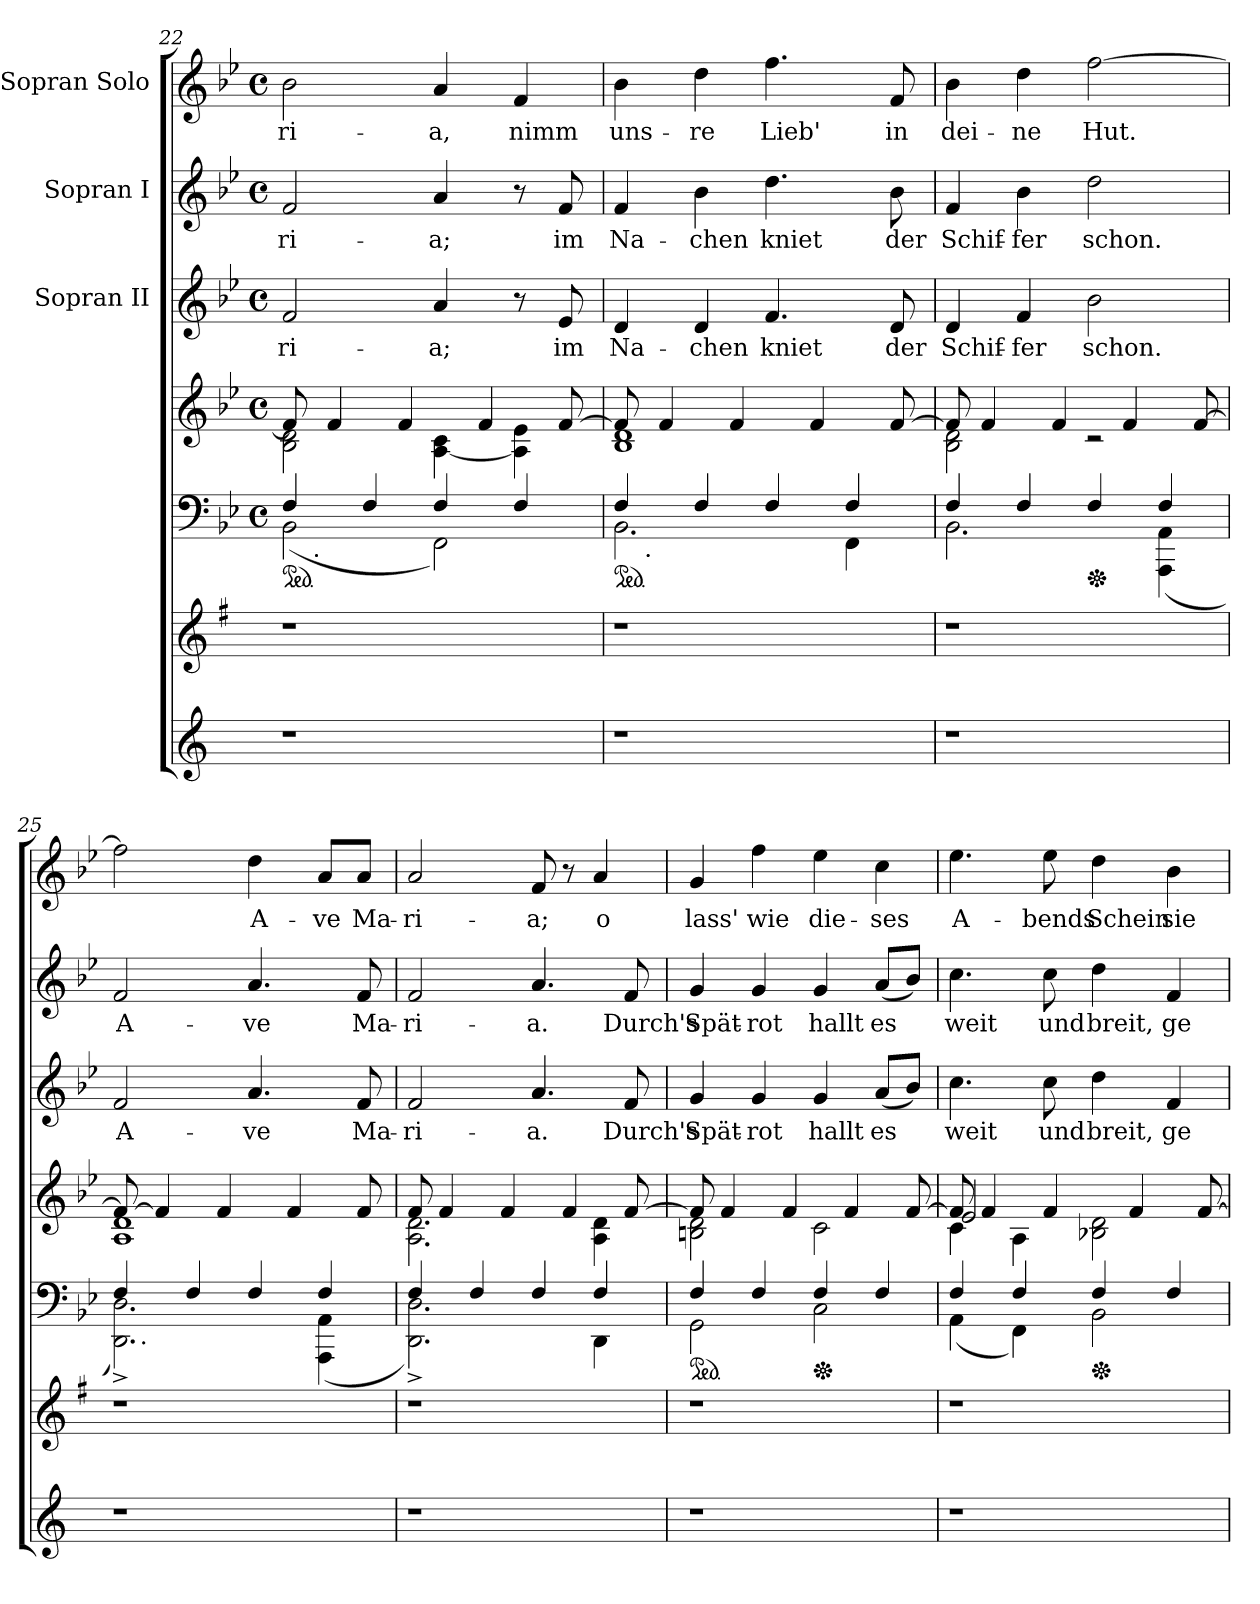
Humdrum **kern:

**kern	**kern	**kern	**kern	**kern	**text	**kern	**text	**kern	**text
*part7	*part6	*part5	*part4	*part3	*part3	*part2	*part2	*part1	*part1
*staff7	*staff6	*staff5	*staff4	*staff3	*staff3	*staff2	*staff2	*staff1	*staff1
*	*	*	*	*I"Sopran II	*	*I"Sopran I	*	*I"Sopran Solo	*
*clefG2	*clefG2	*clefF4	*clefG2	*clefG2	*	*clefG2	*	*clefG2	*
*	*ITrd-3c-5	*ITrd-3c-5	*ITrd-3c-5	*ITrd-3c-5	*	*ITrd-3c-5	*	*ITrd-3c-5	*
*k[]	*k[]	*k[b-e-a-]	*k[b-e-a-]	*k[b-e-a-]	*	*k[b-e-a-]	*	*k[b-e-a-]	*
*C:	*C:	*E-:	*E-:	*E-:	*	*E-:	*	*E-:	*
*	*	*M4/4	*M4/4	*M4/4	*	*M4/4	*	*M4/4	*
*	*	*met(c)	*met(c)	*met(c)	*	*met(c)	*	*met(c)	*
*	*	*ped	*	*	*	*	*	*	*
=22	=22	=22	=22	=22	=22	=22	=22	=22	=22
*	*	*^	*^	*	*	*	*	*	*
!	!	!	!	!	!	!	!LO:LY:b	!	!LO:LY:b	!	!LO:LY:b
*	*	*	*^	*	*	*	*	*	*	*	*
1r	1r	4B-/	(<2E-\	16.ryy	8b-/]	2e-\ 2g\	2b-/	-ri-	2b-/	-ri-	2ee-\	-ri-
!	!	!	!	!LO:TX:b:t=.	!	!	!	!	!	!	!	!
.	.	.	.	2ryy	.	.	.	.	.	.	.	.
.	.	.	.	.	4b-/	.	.	.	.	.	.	.
.	.	4B-/	.	.	.	.	.	.	.	.	.	.
.	.	.	.	.	4b-/	.	.	.	.	.	.	.
!	!	!	!	!	!	!	!	!LO:LY:b	!	!LO:LY:b	!	!LO:LY:b
.	.	4B-/	2BB-\)	.	.	[<4d\ 4f\	4dd/	-a;	4dd/	-a;	4dd/	-a,
.	.	.	.	4ryy	.	.	.	.	.	.	.	.
.	.	.	.	.	4b-/	.	.	.	.	.	.	.
!	!	!	!	!	!	!	!	!	!	!	!	!LO:LY:b
.	.	4B-/	.	.	.	4d\] 4a-\	8r	.	8r	.	4b-/	nimm
.	.	.	.	8ryy	.	.	.	.	.	.	.	.
!	!	!	!	!	!	!	!	!LO:LY:b	!	!LO:LY:b	!	!
.	.	.	.	.	[>8b-/	.	8a-/	im	8b-/	im	.	.
.	.	.	.	32ryy	.	.	.	.	.	.	.	.
=23	=23	=23	=23	=23	=23	=23	=23	=23	=23	=23	=23	=23
*	*	*ped	*	*	*	*	*	*	*	*	*	*
!	!	!	!	!	!	!	!	!LO:LY:b	!	!LO:LY:b	!	!LO:LY:b
1r	1r	4B-/	2.E-\	16.ryy	8b-/]	1e- 1g	4g/	Na-	4b-/	Na-	4ee-\	uns-
!	!	!	!	!LO:TX:b:t=.	!	!	!	!	!	!	!	!
.	.	.	.	2ryy	.	.	.	.	.	.	.	.
.	.	.	.	.	4b-/	.	.	.	.	.	.	.
!	!	!	!	!	!	!	!	!LO:LY:b	!	!LO:LY:b	!	!LO:LY:b
.	.	4B-/	.	.	.	.	4g/	-chen	4ee-\	-chen	4gg\	-re
.	.	.	.	.	4b-/	.	.	.	.	.	.	.
!	!	!	!	!	!	!	!	!LO:LY:b	!	!LO:LY:b	!	!LO:LY:b
.	.	4B-/	.	.	.	.	4.b-/	kniet	4.gg\	kniet	4.bb-\	Lieb'
.	.	.	.	4ryy	.	.	.	.	.	.	.	.
.	.	.	.	.	4b-/	.	.	.	.	.	.	.
.	.	4B-/	4BB-\	.	.	.	.	.	.	.	.	.
.	.	.	.	8ryy	.	.	.	.	.	.	.	.
!	!	!	!	!	!	!	!	!LO:LY:b	!	!LO:LY:b	!	!LO:LY:b
.	.	.	.	.	[>8b-/	.	8g/	der	8ee-\	der	8b-/	in
.	.	.	.	32ryy	.	.	.	.	.	.	.	.
=24	=24	=24	=24	=24	=24	=24	=24	=24	=24	=24	=24	=24
!	!	!	!	!	!	!	!	!LO:LY:b	!	!LO:LY:b	!	!LO:LY:b
*	*	*	*v	*v	*	*	*	*	*	*	*	*
1r	1r	4B-/	2.E-\	8b-/]	2e-\ 2g\	4g/	Schif-	4b-/	Schif-	4ee-\	dei-
.	.	.	.	4b-/	.	.	.	.	.	.	.
!	!	!	!	!	!	!	!LO:LY:b	!	!LO:LY:b	!	!LO:LY:b
.	.	4B-/	.	.	.	4b-/	-fer	4ee-\	-fer	4gg\	-ne
.	.	.	.	4b-/	.	.	.	.	.	.	.
*	*	*Xped	*	*	*	*	*	*	*	*	*
!	!	!	!	!	!	!	!LO:LY:b	!	!LO:LY:b	!	!LO:LY:b
.	.	4B-/	.	.	2rc	2ee-\	schon.	2gg\	schon.	[>2bb-\	Hut.
.	.	.	.	4b-/	.	.	.	.	.	.	.
.	.	4B-/	(4DD\ 4D\	.	.	.	.	.	.	.	.
.	.	.	.	[>8b-/	.	.	.	.	.	.	.
=25	=25	=25	=25	=25	=25	=25	=25	=25	=25	=25	=25
!	!	!	!	!	!	!	!LO:LY:b	!	!LO:LY:b	!	!
*	*	*	*^	*	*	*	*	*	*	*	*
1r	1r	4B-/	2.GG\^< 2.G\^<)	16.ryy	8b-/_	1d 1g	2b-/	A-	2b-/	A-	2bb-\]	.
!	!	!	!	!LO:TX:b:t=.	!	!	!	!	!	!	!	!
.	.	.	.	2ryy	.	.	.	.	.	.	.	.
.	.	.	.	.	4b-/]	.	.	.	.	.	.	.
.	.	4B-/	.	.	.	.	.	.	.	.	.	.
.	.	.	.	.	4b-/	.	.	.	.	.	.	.
!	!	!	!	!	!	!	!	!LO:LY:b	!	!LO:LY:b	!	!LO:LY:b
.	.	4B-/	.	.	.	.	4.dd/	-ve	4.dd/	-ve	4gg\	A-
.	.	.	.	4ryy	.	.	.	.	.	.	.	.
.	.	.	.	.	4b-/	.	.	.	.	.	.	.
!	!	!	!	!	!	!	!	!	!	!	!	!LO:LY:b
.	.	4B-/	(4DD\ 4D\	.	.	.	.	.	.	.	8dd/L	-ve
.	.	.	.	8ryy	.	.	.	.	.	.	.	.
!	!	!	!	!	!	!	!	!LO:LY:b	!	!LO:LY:b	!	!LO:LY:b
.	.	.	.	.	8b-/	.	8b-/	Ma-	8b-/	Ma-	8dd</J	Ma-
.	.	.	.	32ryy	.	.	.	.	.	.	.	.
!!LO:LB:g=z
=26	=26	=26	=26	=26	=26	=26	=26	=26	=26	=26	=26	=26
!	!	!	!	!	!	!	!	!LO:LY:b	!	!LO:LY:b	!	!LO:LY:b
*	*	*	*v	*v	*	*	*	*	*	*	*	*
1r	1r	4B-/	2.GG\^< 2.G\^<)	8b-/	2.d\ 2.g\	2b-/	-ri-	2b-/	-ri-	2dd/	-ri-
.	.	.	.	4b-/	.	.	.	.	.	.	.
.	.	4B-/	.	.	.	.	.	.	.	.	.
.	.	.	.	4b-/	.	.	.	.	.	.	.
!	!	!	!	!	!	!	!LO:LY:b	!	!LO:LY:b	!	!LO:LY:b
.	.	4B-/	.	.	.	4.dd/	-a.	4.dd/	-a.	8b-/	-a;
.	.	.	.	4b-/	.	.	.	.	.	8r	.
!	!	!	!	!	!	!	!	!	!	!	!LO:LY:b
.	.	4B-/	4GG\	.	4d\ 4g\	.	.	.	.	4dd/	o
!	!	!	!	!	!	!	!LO:LY:b	!	!LO:LY:b	!	!
.	.	.	.	[>8b-/	.	8b-/	Durch's	8b-/	Durch's	.	.
=27	=27	=27	=27	=27	=27	=27	=27	=27	=27	=27	=27
*	*	*ped	*	*	*	*	*	*	*	*	*
!	!	!	!	!	!	!	!LO:LY:b	!	!LO:LY:b	!	!LO:LY:b
1r	1r	4B-/	2C\	8b-/]	2en\ 2g\	4cc/	Spät-	4cc/	Spät-	4cc/	lass'
.	.	.	.	4b-/	.	.	.	.	.	.	.
!	!	!	!	!	!	!	!LO:LY:b	!	!LO:LY:b	!	!LO:LY:b
.	.	4B-/	.	.	.	4cc/	-rot	4cc/	-rot	4bb-\	wie
.	.	.	.	4b-/	.	.	.	.	.	.	.
*	*	*Xped	*	*	*	*	*	*	*	*	*
!	!	!	!	!	!	!	!LO:LY:b	!	!LO:LY:b	!	!LO:LY:b
.	.	4B-/	2F\	.	2f\	4cc/	hallt	4cc/	hallt	4aa-\	die-
.	.	.	.	4b-/	.	.	.	.	.	.	.
!	!	!	!	!	!	!	!LO:LY:b	!	!LO:LY:b	!	!LO:LY:b
.	.	4B-/	.	.	.	(<8dd/L	es	(<8dd/L	es	4ff\	-ses
.	.	.	.	[>8b-/	.	8ee-/J)	.	8ee-/J)	.	.	.
=28	=28	=28	=28	=28	=28	=28	=28	=28	=28	=28	=28
*	*	*	*	*	*^	*	*	*	*	*	*
!	!	!	!	!	!	!	!	!LO:LY:b	!	!LO:LY:b	!	!LO:LY:b
1r	1r	4B-/	(<4D\	8b-/]	4f\	2a-/	4.ff\	weit	4.ff\	weit	4.aa-\	A-
.	.	.	.	4b-/	.	.	.	.	.	.	.	.
.	.	4B-/	4BB-\)	.	4d\	.	.	.	.	.	.	.
!	!	!	!	!	!	!	!	!LO:LY:b	!	!LO:LY:b	!	!LO:LY:b
.	.	.	.	4b-/	.	.	8ff\	und	8ff\	und	8aa-\	-bends
*	*	*Xped	*	*	*	*	*	*	*	*	*	*
!	!	!	!	!	!	!	!	!LO:LY:b	!	!LO:LY:b	!	!LO:LY:b
.	.	4B-/	2E-\	.	2e-X\ 2g\	2ryy	4gg\	breit,	4gg\	breit,	4gg\	Schein
.	.	.	.	4b-/	.	.	.	.	.	.	.	.
!	!	!	!	!	!	!	!	!LO:LY:b	!	!LO:LY:b	!	!LO:LY:b
.	.	4B-/	.	.	.	.	4b-/	ge-	4b-/	ge-	4ee-\	sie
.	.	.	.	[>8b-/	.	.	.	.	.	.	.	.
*	*	*v	*v	*	*	*	*	*	*	*	*	*
*	*	*	*v	*v	*v	*	*	*	*	*	*
=	=	=	=	=	=	=	=	=	=
*-	*-	*-	*-	*-	*-	*-	*-	*-	*-
